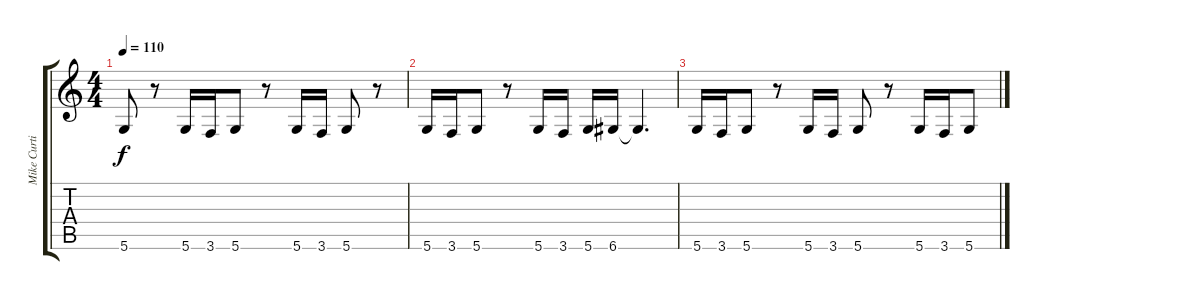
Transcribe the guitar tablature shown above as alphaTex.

\track ("Mike Curtis" "Mike Curti") {instrument distortionguitar}
\staff {score tabs}
\tuning (E4 B3 G3 D3 A2 D2) {hide}
\ts (4 4)
\tempo 110
\clef g2
\ks c
5.6.8{dy f} r.8 5.6.16 3.6.16 5.6.8 r.8 5.6.16 3.6.16 5.6.8 r.8 |
5.6.16 3.6.16 5.6.8 r.8 5.6.16 3.6.16 5.6.16 6.6.16 6.6{t}.4{d} |
5.6.16 3.6.16 5.6.8 r.8 5.6.16 3.6.16 5.6.8 r.8 5.6.16 3.6.16 5.6.8
